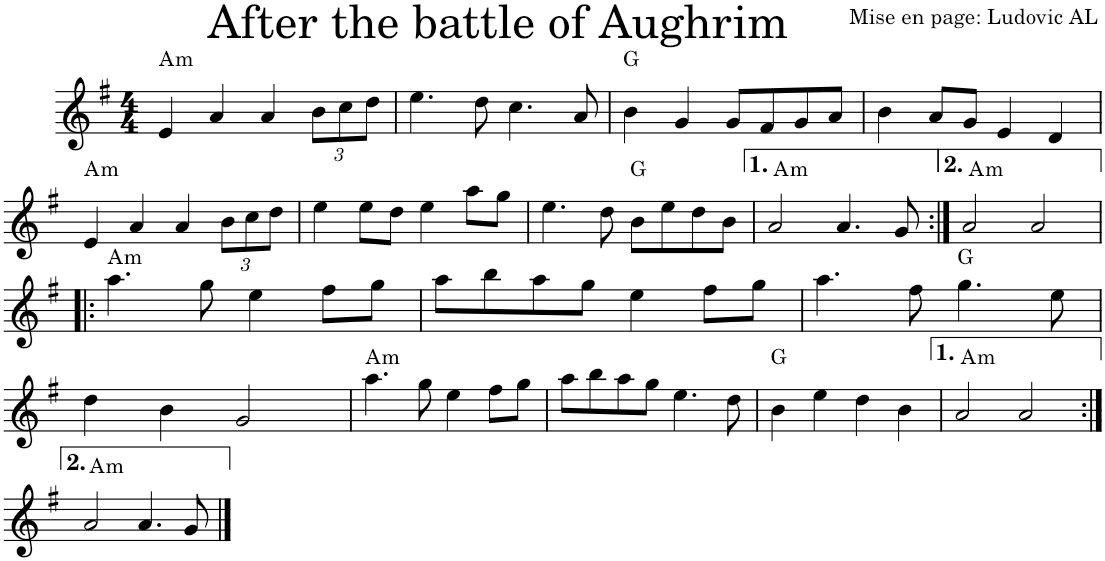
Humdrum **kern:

**kern	**harte
*part1	*part1
*staff1	*
*I"Violon	*
*I'Vln.	*
*clefG2	*
*k[f#]	*
*M4/4	*
=1	=1
!	!LO:H:kt=m
4e/	A:min
4a/	.
4a/	.
*Xbrackettup	*
12b\L	.
12cc\	.
12dd\J	.
=2	=2
4.ee\	.
8dd\	.
4.cc\	.
8a/	.
=3	=3
4b\	G:maj
4g/	.
8g/L	.
8f#/	.
8g/	.
8a/J	.
=4	=4
4b\	.
8a/L	.
8g/J	.
4e/	.
4d/	.
!!LO:LB:g=z
=5	=5
!	!LO:H:kt=m
4e/	A:min
4a/	.
4a/	.
12b\L	.
12cc\	.
12dd\J	.
=6	=6
4ee\	.
8ee\L	.
8dd\J	.
4ee\	.
8aa\L	.
8gg\J	.
=7	=7
4.ee\	.
8dd\	.
8b\L	G:maj
8ee\	.
8dd\	.
8b\J	.
=8	=8
!	!LO:H:kt=m
2a/	A:min
4.a/	.
8g/	.
=9:|!	=9:|!
!	!LO:H:kt=m
2a/	A:min
2a/	.
!!LO:LB:g=z
=10!|:	=10!|:
!	!LO:H:kt=m
4.aa\	A:min
8gg\	.
4ee\	.
8ff#\L	.
8gg\J	.
=11	=11
8aa\L	.
8bb\	.
8aa\	.
8gg\J	.
4ee\	.
8ff#\L	.
8gg\J	.
=12	=12
4.aa\	.
8ff#\	.
4.gg\	G:maj
8ee\	.
!!LO:LB:g=z
=13	=13
4dd\	.
4b\	.
2g/	.
=14	=14
!	!LO:H:kt=m
4.aa\	A:min
8gg\	.
4ee\	.
8ff#\L	.
8gg\J	.
=15	=15
8aa\L	.
8bb\	.
8aa\	.
8gg\J	.
4.ee\	.
8dd\	.
=16	=16
4b\	G:maj
4ee\	.
4dd\	.
4b\	.
=17	=17
!	!LO:H:kt=m
2a/	A:min
2a/	.
!!LO:LB:g=z
=18:|!	=18:|!
!	!LO:H:kt=m
2a/	A:min
4.a/	.
8g/	.
==	==
*-	*-
